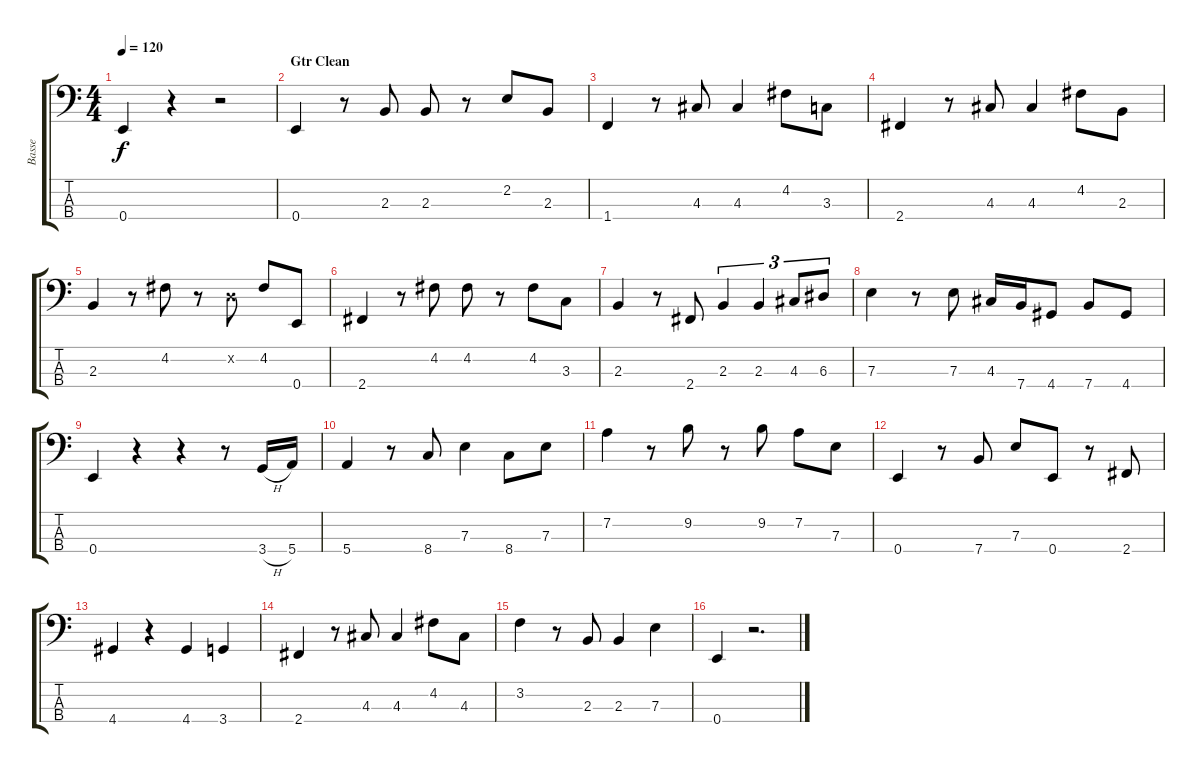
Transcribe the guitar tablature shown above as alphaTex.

\track ("Basse" "Basse") {instrument electricbassfinger}
\staff {score tabs}
\tuning (G2 D2 A1 E1) {hide}
\ts (4 4)
\tempo 120
\clef f4
\ks c
0.4.4{dy f} r.4 r.2 |
\section ("" "Gtr Clean")
0.4.4 r.8 2.3.8 2.3.8 r.8 2.2.8 2.3.8 |
1.4.4 r.8 4.3.8 4.3.4 4.2.8 3.3.8 |
2.4.4 r.8 4.3.8 4.3.4 4.2.8 2.3.8 |
2.3.4 r.8 4.2.8 r.8 0.2{x}.8 4.2.8 0.4.8 |
2.4.4 r.8 4.2.8 4.2.8 r.8 4.2.8 3.3.8 |
2.3.4 r.8 2.4.8 2.3.4{tu (3 2)} 2.3.4{tu (3 2)} 4.3.8{tu (3 2)} 6.3.8{tu (3 2)} |
7.3.4 r.8 7.3.8 4.3.16 7.4.16 4.4.8 7.4.8 4.4.8 |
0.4.4 r.4 r.4 r.8 3.4{h}.16 5.4.16 |
5.4.4 r.8 8.4.8 7.3.4 8.4.8 7.3.8 |
7.2.4 r.8 9.2.8 r.8 9.2.8 7.2.8 7.3.8 |
0.4.4 r.8 7.4.8 7.3.8 0.4.8 r.8 2.4.8 |
4.4.4 r.4 4.4.4 3.4.4 |
2.4.4 r.8 4.3.8 4.3.4 4.2.8 4.3.8 |
3.2.4 r.8 2.3.8 2.3.4 7.3.4 |
0.4.4 r.2{d}
